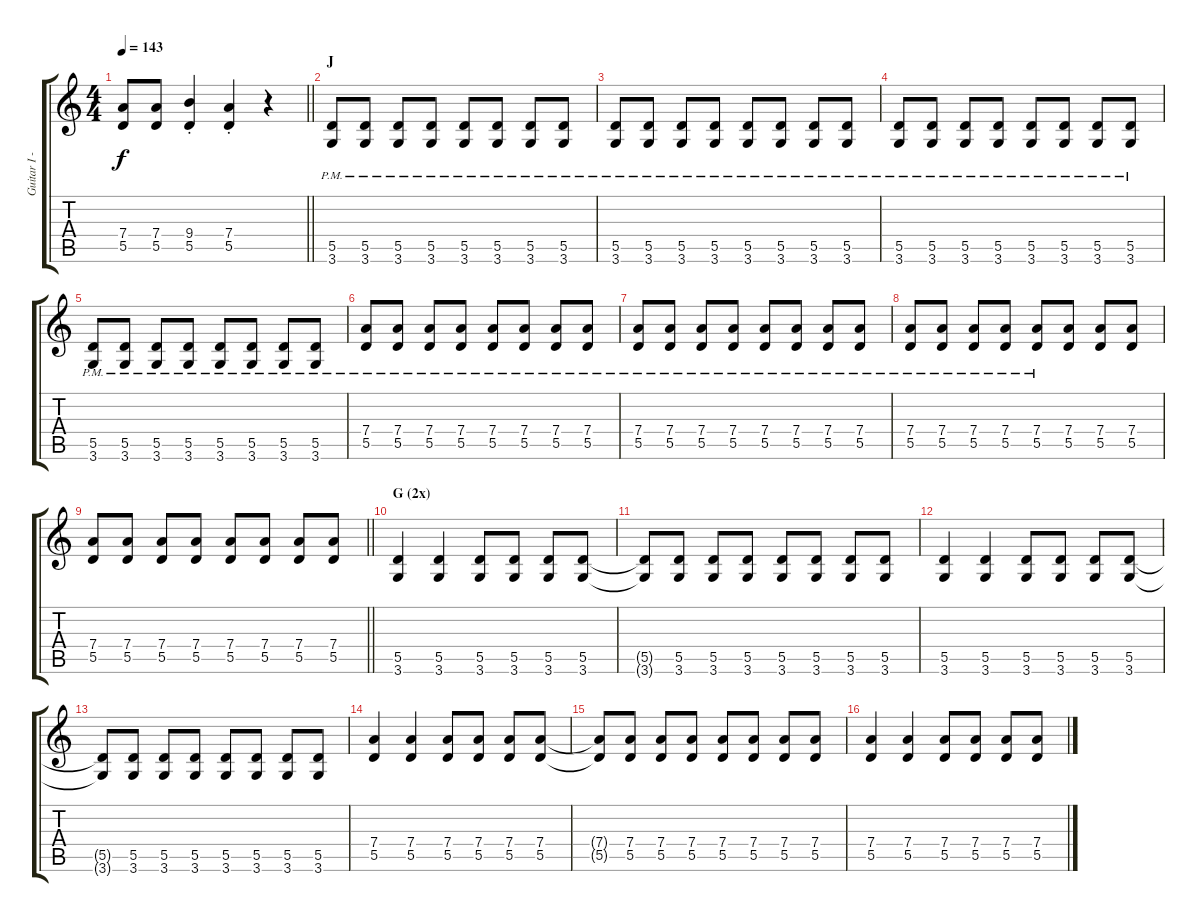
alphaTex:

\track ("Guitar I - Gotoh" "Guitar I -") {instrument distortionguitar}
\staff {score tabs}
\tuning (E4 B3 G3 D3 A2 E2) {hide}
\ts (4 4)
\tempo 143
\clef g2
\barLineRight lightlight
\ks c
(7.4{t} 5.5{t}).8{dy f} (7.4 5.5).8 (9.4{st} 5.5{st}).4 (7.4{st} 5.5{st}).4 r.4 |
\section ("" "J")
(5.5{pm} 3.6{pm}).8 (5.5{pm} 3.6{pm}).8 (5.5{pm} 3.6{pm}).8 (5.5{pm} 3.6{pm}).8 (5.5{pm} 3.6{pm}).8 (5.5{pm} 3.6{pm}).8 (5.5{pm} 3.6{pm}).8 (5.5{pm} 3.6{pm}).8 |
(5.5{pm} 3.6{pm}).8 (5.5{pm} 3.6{pm}).8 (5.5{pm} 3.6{pm}).8 (5.5{pm} 3.6{pm}).8 (5.5{pm} 3.6{pm}).8 (5.5{pm} 3.6{pm}).8 (5.5{pm} 3.6{pm}).8 (5.5{pm} 3.6{pm}).8 |
(5.5{pm} 3.6{pm}).8 (5.5{pm} 3.6{pm}).8 (5.5{pm} 3.6{pm}).8 (5.5{pm} 3.6{pm}).8 (5.5{pm} 3.6{pm}).8 (5.5{pm} 3.6{pm}).8 (5.5{pm} 3.6{pm}).8 (5.5{pm} 3.6{pm}).8 |
(5.5{pm} 3.6{pm}).8 (5.5{pm} 3.6{pm}).8 (5.5{pm} 3.6{pm}).8 (5.5{pm} 3.6{pm}).8 (5.5{pm} 3.6{pm}).8 (5.5{pm} 3.6{pm}).8 (5.5{pm} 3.6{pm}).8 (5.5{pm} 3.6{pm}).8 |
(7.4{pm} 5.5{pm}).8 (7.4{pm} 5.5{pm}).8 (7.4{pm} 5.5{pm}).8 (7.4{pm} 5.5{pm}).8 (7.4{pm} 5.5{pm}).8 (7.4{pm} 5.5{pm}).8 (7.4{pm} 5.5{pm}).8 (7.4{pm} 5.5{pm}).8 |
(7.4{pm} 5.5{pm}).8 (7.4{pm} 5.5{pm}).8 (7.4{pm} 5.5{pm}).8 (7.4{pm} 5.5{pm}).8 (7.4{pm} 5.5{pm}).8 (7.4{pm} 5.5{pm}).8 (7.4{pm} 5.5{pm}).8 (7.4{pm} 5.5{pm}).8 |
(7.4{pm} 5.5{pm}).8 (7.4{pm} 5.5{pm}).8 (7.4{pm} 5.5{pm}).8 (7.4{pm} 5.5{pm}).8 (7.4{pm} 5.5{pm}).8 (7.4 5.5).8{volume 9} (7.4 5.5).8{volume 13} (7.4 5.5).8 |
\barLineRight lightlight
(7.4 5.5).8 (7.4 5.5).8 (7.4 5.5).8 (7.4 5.5).8 (7.4 5.5).8 (7.4 5.5).8 (7.4 5.5).8 (7.4 5.5).8 |
\section ("" "G (2x)")
(5.5 3.6).4 (5.5 3.6).4 (5.5 3.6).8 (5.5 3.6).8 (5.5 3.6).8 (5.5 3.6).8 |
(5.5{t} 3.6{t}).8 (5.5 3.6).8 (5.5 3.6).8 (5.5 3.6).8 (5.5 3.6).8 (5.5 3.6).8 (5.5 3.6).8 (5.5 3.6).8 |
(5.5 3.6).4 (5.5 3.6).4 (5.5 3.6).8 (5.5 3.6).8 (5.5 3.6).8 (5.5 3.6).8 |
(5.5{t} 3.6{t}).8 (5.5 3.6).8 (5.5 3.6).8 (5.5 3.6).8 (5.5 3.6).8 (5.5 3.6).8 (5.5 3.6).8 (5.5 3.6).8 |
(7.4 5.5).4 (7.4 5.5).4 (7.4 5.5).8 (7.4 5.5).8 (7.4 5.5).8 (7.4 5.5).8 |
(7.4{t} 5.5{t}).8 (7.4 5.5).8 (7.4 5.5).8 (7.4 5.5).8 (7.4 5.5).8 (7.4 5.5).8 (7.4 5.5).8 (7.4 5.5).8 |
(7.4 5.5).4 (7.4 5.5).4 (7.4 5.5).8 (7.4 5.5).8 (7.4 5.5).8 (7.4 5.5).8
